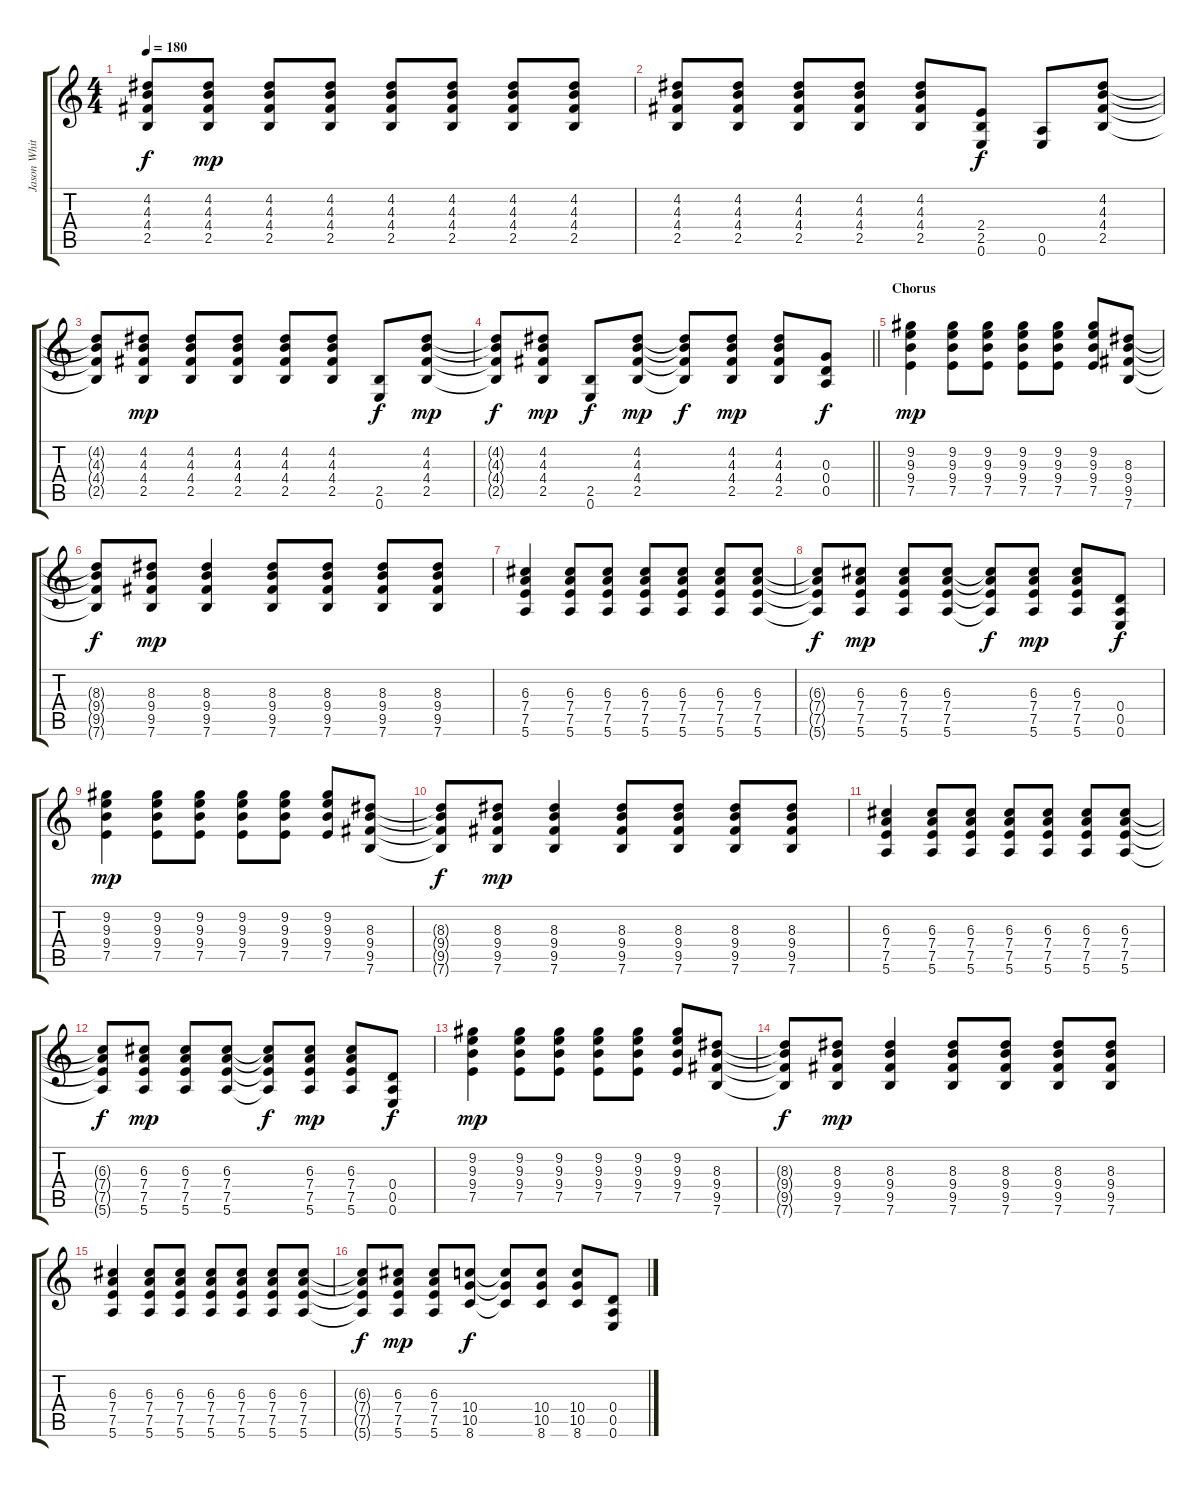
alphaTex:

\track ("Jason White (Guitar 2)" "Jason Whit") {instrument overdrivenguitar}
\staff {score tabs}
\tuning (E4 B3 G3 D3 A2 E2) {hide}
\ts (4 4)
\tempo 180
\clef g2
\ks c
(4.2{t} 4.3{t} 4.4{t} 2.5{t}).8{dy f} (4.2 4.3 4.4 2.5).8{dy mp} (4.2 4.3 4.4 2.5).8 (4.2 4.3 4.4 2.5).8 (4.2 4.3 4.4 2.5).8 (4.2 4.3 4.4 2.5).8 (4.2 4.3 4.4 2.5).8 (4.2 4.3 4.4 2.5).8 |
(4.2 4.3 4.4 2.5).8 (4.2 4.3 4.4 2.5).8 (4.2 4.3 4.4 2.5).8 (4.2 4.3 4.4 2.5).8 (4.2 4.3 4.4 2.5).8 (2.4 2.5 0.6).8{dy f} (0.5 0.6).8 (4.2 4.3 4.4 2.5).8 |
(4.2{t} 4.3{t} 4.4{t} 2.5{t}).8 (4.2 4.3 4.4 2.5).8{dy mp} (4.2 4.3 4.4 2.5).8 (4.2 4.3 4.4 2.5).8 (4.2 4.3 4.4 2.5).8 (4.2 4.3 4.4 2.5).8 (2.5 0.6).8{dy f} (4.2 4.3 4.4 2.5).8{dy mp} |
\barLineRight lightlight
(4.2{t} 4.3{t} 4.4{t} 2.5{t}).8{dy f} (4.2 4.3 4.4 2.5).8{dy mp} (2.5 0.6).8{dy f} (4.2 4.3 4.4 2.5).8{dy mp} (4.2{t} 4.3{t} 4.4{t} 2.5{t}).8{dy f} (4.2 4.3 4.4 2.5).8{dy mp} (4.2 4.3 4.4 2.5).8 (0.3 0.4 0.5).8{dy f} |
\section ("" "Chorus")
(9.2 9.3 9.4 7.5).4{dy mp} (9.2 9.3 9.4 7.5).8 (9.2 9.3 9.4 7.5).8 (9.2 9.3 9.4 7.5).8 (9.2 9.3 9.4 7.5).8 (9.2 9.3 9.4 7.5).8 (8.3 9.4 9.5 7.6).8 |
(8.3{t} 9.4{t} 9.5{t} 7.6{t}).8{dy f} (8.3 9.4 9.5 7.6).8{dy mp} (8.3 9.4 9.5 7.6).4 (8.3 9.4 9.5 7.6).8 (8.3 9.4 9.5 7.6).8 (8.3 9.4 9.5 7.6).8 (8.3 9.4 9.5 7.6).8 |
(6.3 7.4 7.5 5.6).4 (6.3 7.4 7.5 5.6).8 (6.3 7.4 7.5 5.6).8 (6.3 7.4 7.5 5.6).8 (6.3 7.4 7.5 5.6).8 (6.3 7.4 7.5 5.6).8 (6.3 7.4 7.5 5.6).8 |
(6.3{t} 7.4{t} 7.5{t} 5.6{t}).8{dy f} (6.3 7.4 7.5 5.6).8{dy mp} (6.3 7.4 7.5 5.6).8 (6.3 7.4 7.5 5.6).8 (6.3{t} 7.4{t} 7.5{t} 5.6{t}).8{dy f} (6.3 7.4 7.5 5.6).8{dy mp} (6.3 7.4 7.5 5.6).8 (0.4 0.5 0.6).8{dy f} |
(9.2 9.3 9.4 7.5).4{dy mp} (9.2 9.3 9.4 7.5).8 (9.2 9.3 9.4 7.5).8 (9.2 9.3 9.4 7.5).8 (9.2 9.3 9.4 7.5).8 (9.2 9.3 9.4 7.5).8 (8.3 9.4 9.5 7.6).8 |
(8.3{t} 9.4{t} 9.5{t} 7.6{t}).8{dy f} (8.3 9.4 9.5 7.6).8{dy mp} (8.3 9.4 9.5 7.6).4 (8.3 9.4 9.5 7.6).8 (8.3 9.4 9.5 7.6).8 (8.3 9.4 9.5 7.6).8 (8.3 9.4 9.5 7.6).8 |
(6.3 7.4 7.5 5.6).4 (6.3 7.4 7.5 5.6).8 (6.3 7.4 7.5 5.6).8 (6.3 7.4 7.5 5.6).8 (6.3 7.4 7.5 5.6).8 (6.3 7.4 7.5 5.6).8 (6.3 7.4 7.5 5.6).8 |
(6.3{t} 7.4{t} 7.5{t} 5.6{t}).8{dy f} (6.3 7.4 7.5 5.6).8{dy mp} (6.3 7.4 7.5 5.6).8 (6.3 7.4 7.5 5.6).8 (6.3{t} 7.4{t} 7.5{t} 5.6{t}).8{dy f} (6.3 7.4 7.5 5.6).8{dy mp} (6.3 7.4 7.5 5.6).8 (0.4 0.5 0.6).8{dy f} |
(9.2 9.3 9.4 7.5).4{dy mp} (9.2 9.3 9.4 7.5).8 (9.2 9.3 9.4 7.5).8 (9.2 9.3 9.4 7.5).8 (9.2 9.3 9.4 7.5).8 (9.2 9.3 9.4 7.5).8 (8.3 9.4 9.5 7.6).8 |
(8.3{t} 9.4{t} 9.5{t} 7.6{t}).8{dy f} (8.3 9.4 9.5 7.6).8{dy mp} (8.3 9.4 9.5 7.6).4 (8.3 9.4 9.5 7.6).8 (8.3 9.4 9.5 7.6).8 (8.3 9.4 9.5 7.6).8 (8.3 9.4 9.5 7.6).8 |
(6.3 7.4 7.5 5.6).4 (6.3 7.4 7.5 5.6).8 (6.3 7.4 7.5 5.6).8 (6.3 7.4 7.5 5.6).8 (6.3 7.4 7.5 5.6).8 (6.3 7.4 7.5 5.6).8 (6.3 7.4 7.5 5.6).8 |
(6.3{t} 7.4{t} 7.5{t} 5.6{t}).8{dy f} (6.3 7.4 7.5 5.6).8{dy mp} (6.3 7.4 7.5 5.6).8 (10.4 10.5 8.6).8{dy f} (10.4{t} 10.5{t} 8.6{t}).8 (10.4 10.5 8.6).8 (10.4 10.5 8.6).8 (0.4 0.5 0.6).8
